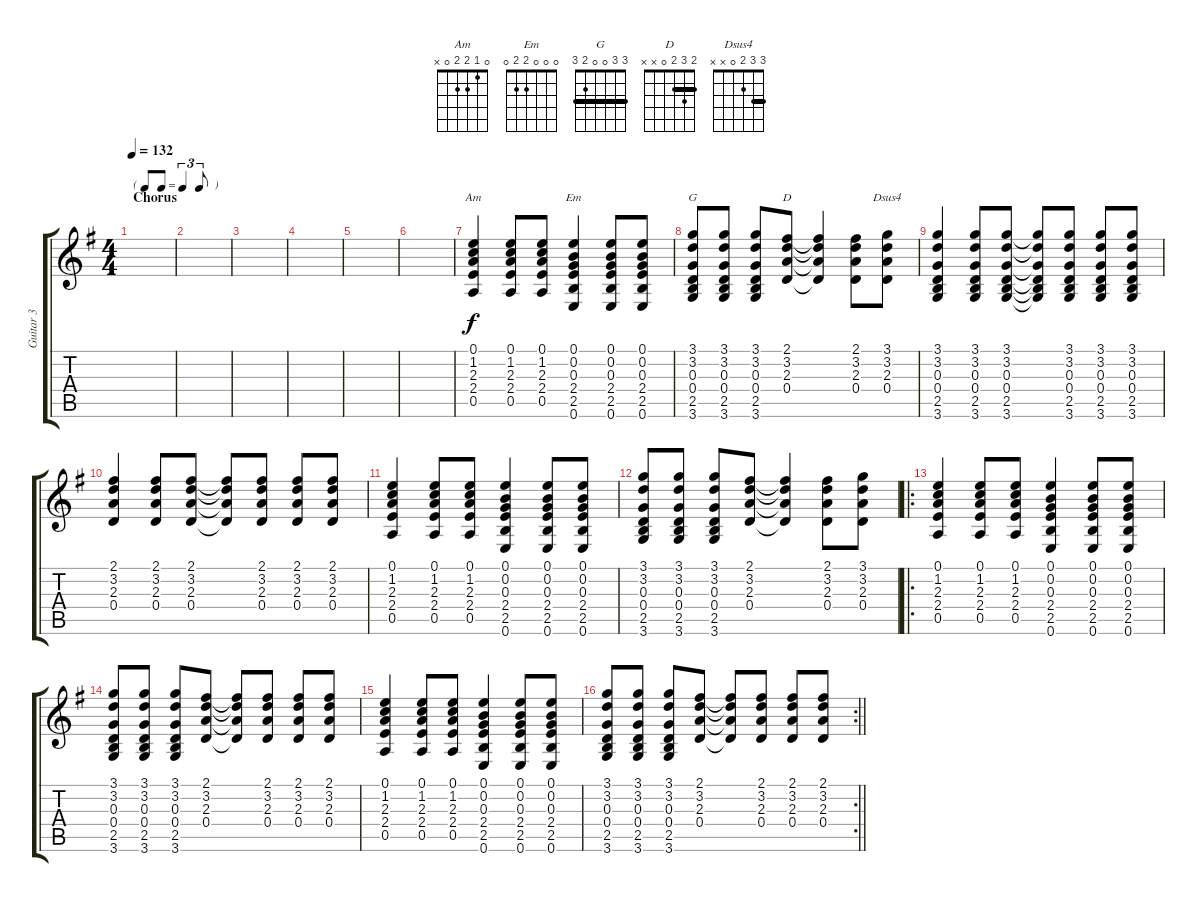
\track ("Guitar 3" "Guitar 3") {instrument acousticguitarsteel}
\staff {score tabs}
\tuning (E4 B3 G3 D3 A2 E2) {hide}
\chord ("Am" 0 1 2 2 0 x)
\chord ("Em" 0 0 0 2 2 0)
\chord ("G" 3 3 0 0 2 3) {barre 3}
\chord ("D" 2 3 2 0 x x) {barre 2}
\chord ("Dsus4" 3 3 2 0 x x) {barre 3}
\ts (4 4)
\tf triplet8th
\section ("" "Chorus")
\tempo 132
\clef g2
\ks eminor
|
|
|
|
|
|
(0.1 1.2 2.3 2.4 0.5).4{ch "Am"} (0.1 1.2 2.3 2.4 0.5).8 (0.1 1.2 2.3 2.4 0.5).8 (0.1 0.2 0.3 2.4 2.5 0.6).4{ch "Em"} (0.1 0.2 0.3 2.4 2.5 0.6).8 (0.1 0.2 0.3 2.4 2.5 0.6).8 |
(3.1 3.2 0.3 0.4 2.5 3.6).8{ch "G"} (3.1 3.2 0.3 0.4 2.5 3.6).8 (3.1 3.2 0.3 0.4 2.5 3.6).8 (2.1 3.2 2.3 0.4).8{ch "D"} (2.1{t} 3.2{t} 2.3{t} 0.4{t}).4 (2.1 3.2 2.3 0.4).8 (3.1 3.2 2.3 0.4).8{ch "Dsus4"} |
(3.1 3.2 0.3 0.4 2.5 3.6).4 (3.1 3.2 0.3 0.4 2.5 3.6).8 (3.1 3.2 0.3 0.4 2.5 3.6).8 (3.1{t} 3.2{t} 0.3{t} 0.4{t} 2.5{t} 3.6{t}).8 (3.1 3.2 0.3 0.4 2.5 3.6).8 (3.1 3.2 0.3 0.4 2.5 3.6).8 (3.1 3.2 0.3 0.4 2.5 3.6).8 |
(2.1 3.2 2.3 0.4).4 (2.1 3.2 2.3 0.4).8 (2.1 3.2 2.3 0.4).8 (2.1{t} 3.2{t} 2.3{t} 0.4{t}).8 (2.1 3.2 2.3 0.4).8 (2.1 3.2 2.3 0.4).8 (2.1 3.2 2.3 0.4).8 |
(0.1 1.2 2.3 2.4 0.5).4 (0.1 1.2 2.3 2.4 0.5).8 (0.1 1.2 2.3 2.4 0.5).8 (0.1 0.2 0.3 2.4 2.5 0.6).4 (0.1 0.2 0.3 2.4 2.5 0.6).8 (0.1 0.2 0.3 2.4 2.5 0.6).8 |
(3.1 3.2 0.3 0.4 2.5 3.6).8 (3.1 3.2 0.3 0.4 2.5 3.6).8 (3.1 3.2 0.3 0.4 2.5 3.6).8 (2.1 3.2 2.3 0.4).8 (2.1{t} 3.2{t} 2.3{t} 0.4{t}).4 (2.1 3.2 2.3 0.4).8 (3.1 3.2 2.3 0.4).8 |
\ro
(0.1 1.2 2.3 2.4 0.5).4 (0.1 1.2 2.3 2.4 0.5).8 (0.1 1.2 2.3 2.4 0.5).8 (0.1 0.2 0.3 2.4 2.5 0.6).4 (0.1 0.2 0.3 2.4 2.5 0.6).8 (0.1 0.2 0.3 2.4 2.5 0.6).8 |
(3.1 3.2 0.3 0.4 2.5 3.6).8 (3.1 3.2 0.3 0.4 2.5 3.6).8 (3.1 3.2 0.3 0.4 2.5 3.6).8 (2.1 3.2 2.3 0.4).8 (2.1{t} 3.2{t} 2.3{t} 0.4{t}).8 (2.1 3.2 2.3 0.4).8 (2.1 3.2 2.3 0.4).8 (2.1 3.2 2.3 0.4).8 |
(0.1 1.2 2.3 2.4 0.5).4 (0.1 1.2 2.3 2.4 0.5).8 (0.1 1.2 2.3 2.4 0.5).8 (0.1 0.2 0.3 2.4 2.5 0.6).4 (0.1 0.2 0.3 2.4 2.5 0.6).8 (0.1 0.2 0.3 2.4 2.5 0.6).8 |
\rc 2
\barLineRight lightlight
(3.1 3.2 0.3 0.4 2.5 3.6).8 (3.1 3.2 0.3 0.4 2.5 3.6).8 (3.1 3.2 0.3 0.4 2.5 3.6).8 (2.1 3.2 2.3 0.4).8 (2.1{t} 3.2{t} 2.3{t} 0.4{t}).8 (2.1 3.2 2.3 0.4).8 (2.1 3.2 2.3 0.4).8 (2.1 3.2 2.3 0.4).8
